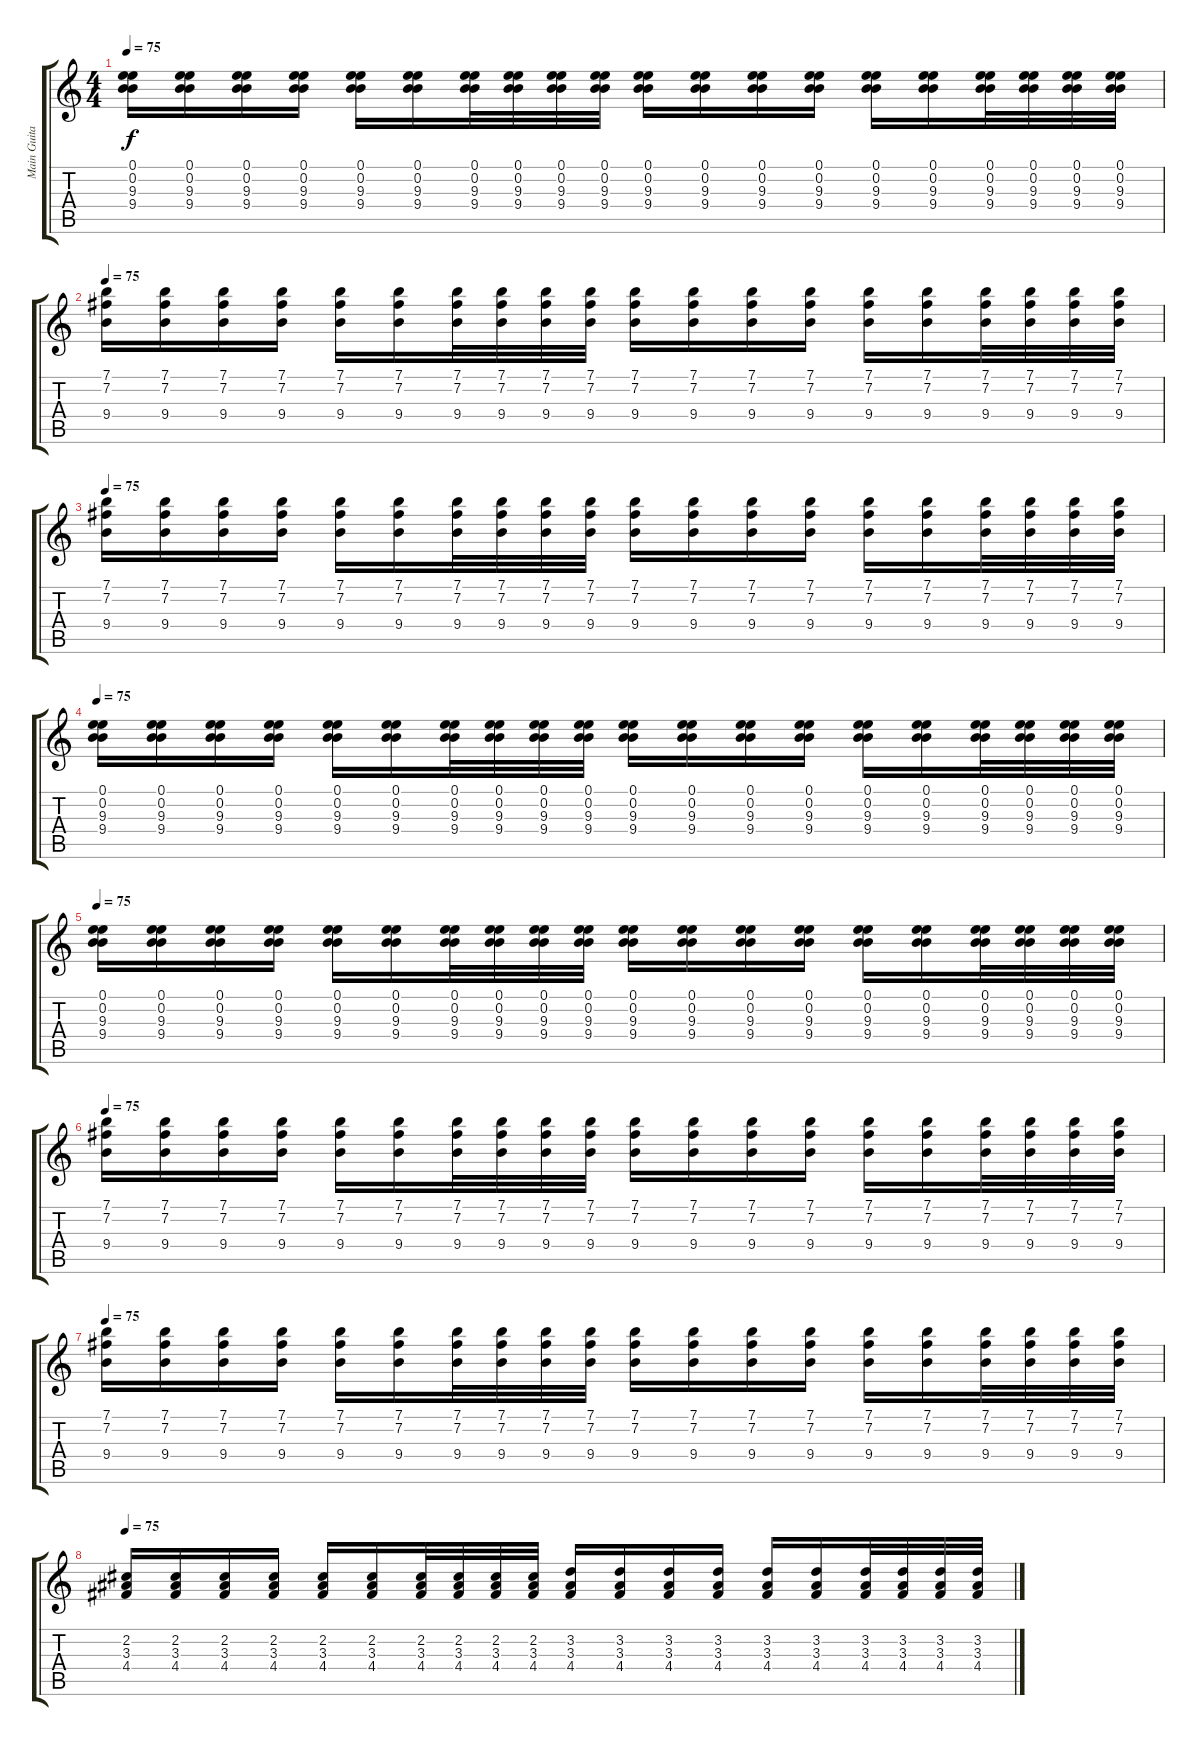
\track ("Main Guitar" "Main Guita") {instrument acousticguitarsteel}
\staff {score tabs}
\tuning (E4 B3 G3 D3 A2 E2) {hide}
\ts (4 4)
\tempo 75
\clef g2
\ks c
(0.1 0.2 9.3 9.4).16{dy f} (0.1 0.2 9.3 9.4).16 (0.1 0.2 9.3 9.4).16 (0.1 0.2 9.3 9.4).16 (0.1 0.2 9.3 9.4).16 (0.1 0.2 9.3 9.4).16 (0.1 0.2 9.3 9.4).32 (0.1 0.2 9.3 9.4).32 (0.1 0.2 9.3 9.4).32 (0.1 0.2 9.3 9.4).32 (0.1 0.2 9.3 9.4).16 (0.1 0.2 9.3 9.4).16 (0.1 0.2 9.3 9.4).16 (0.1 0.2 9.3 9.4).16 (0.1 0.2 9.3 9.4).16 (0.1 0.2 9.3 9.4).16 (0.1 0.2 9.3 9.4).32 (0.1 0.2 9.3 9.4).32 (0.1 0.2 9.3 9.4).32 (0.1 0.2 9.3 9.4).32 |
\tempo 75
(7.1 7.2 9.4).16 (7.1 7.2 9.4).16 (7.1 7.2 9.4).16 (7.1 7.2 9.4).16 (7.1 7.2 9.4).16 (7.1 7.2 9.4).16 (7.1 7.2 9.4).32 (7.1 7.2 9.4).32 (7.1 7.2 9.4).32 (7.1 7.2 9.4).32 (7.1 7.2 9.4).16 (7.1 7.2 9.4).16 (7.1 7.2 9.4).16 (7.1 7.2 9.4).16 (7.1 7.2 9.4).16 (7.1 7.2 9.4).16 (7.1 7.2 9.4).32 (7.1 7.2 9.4).32 (7.1 7.2 9.4).32 (7.1 7.2 9.4).32 |
\tempo 75
(7.1 7.2 9.4).16 (7.1 7.2 9.4).16 (7.1 7.2 9.4).16 (7.1 7.2 9.4).16 (7.1 7.2 9.4).16 (7.1 7.2 9.4).16 (7.1 7.2 9.4).32 (7.1 7.2 9.4).32 (7.1 7.2 9.4).32 (7.1 7.2 9.4).32 (7.1 7.2 9.4).16 (7.1 7.2 9.4).16 (7.1 7.2 9.4).16 (7.1 7.2 9.4).16 (7.1 7.2 9.4).16 (7.1 7.2 9.4).16 (7.1 7.2 9.4).32 (7.1 7.2 9.4).32 (7.1 7.2 9.4).32 (7.1 7.2 9.4).32 |
\tempo 75
(0.1 0.2 9.3 9.4).16 (0.1 0.2 9.3 9.4).16 (0.1 0.2 9.3 9.4).16 (0.1 0.2 9.3 9.4).16 (0.1 0.2 9.3 9.4).16 (0.1 0.2 9.3 9.4).16 (0.1 0.2 9.3 9.4).32 (0.1 0.2 9.3 9.4).32 (0.1 0.2 9.3 9.4).32 (0.1 0.2 9.3 9.4).32 (0.1 0.2 9.3 9.4).16 (0.1 0.2 9.3 9.4).16 (0.1 0.2 9.3 9.4).16 (0.1 0.2 9.3 9.4).16 (0.1 0.2 9.3 9.4).16 (0.1 0.2 9.3 9.4).16 (0.1 0.2 9.3 9.4).32 (0.1 0.2 9.3 9.4).32 (0.1 0.2 9.3 9.4).32 (0.1 0.2 9.3 9.4).32 |
\tempo 75
(0.1 0.2 9.3 9.4).16 (0.1 0.2 9.3 9.4).16 (0.1 0.2 9.3 9.4).16 (0.1 0.2 9.3 9.4).16 (0.1 0.2 9.3 9.4).16 (0.1 0.2 9.3 9.4).16 (0.1 0.2 9.3 9.4).32 (0.1 0.2 9.3 9.4).32 (0.1 0.2 9.3 9.4).32 (0.1 0.2 9.3 9.4).32 (0.1 0.2 9.3 9.4).16 (0.1 0.2 9.3 9.4).16 (0.1 0.2 9.3 9.4).16 (0.1 0.2 9.3 9.4).16 (0.1 0.2 9.3 9.4).16 (0.1 0.2 9.3 9.4).16 (0.1 0.2 9.3 9.4).32 (0.1 0.2 9.3 9.4).32 (0.1 0.2 9.3 9.4).32 (0.1 0.2 9.3 9.4).32 |
\tempo 75
(7.1 7.2 9.4).16 (7.1 7.2 9.4).16 (7.1 7.2 9.4).16 (7.1 7.2 9.4).16 (7.1 7.2 9.4).16 (7.1 7.2 9.4).16 (7.1 7.2 9.4).32 (7.1 7.2 9.4).32 (7.1 7.2 9.4).32 (7.1 7.2 9.4).32 (7.1 7.2 9.4).16 (7.1 7.2 9.4).16 (7.1 7.2 9.4).16 (7.1 7.2 9.4).16 (7.1 7.2 9.4).16 (7.1 7.2 9.4).16 (7.1 7.2 9.4).32 (7.1 7.2 9.4).32 (7.1 7.2 9.4).32 (7.1 7.2 9.4).32 |
\tempo 75
(7.1 7.2 9.4).16 (7.1 7.2 9.4).16 (7.1 7.2 9.4).16 (7.1 7.2 9.4).16 (7.1 7.2 9.4).16 (7.1 7.2 9.4).16 (7.1 7.2 9.4).32 (7.1 7.2 9.4).32 (7.1 7.2 9.4).32 (7.1 7.2 9.4).32 (7.1 7.2 9.4).16 (7.1 7.2 9.4).16 (7.1 7.2 9.4).16 (7.1 7.2 9.4).16 (7.1 7.2 9.4).16 (7.1 7.2 9.4).16 (7.1 7.2 9.4).32 (7.1 7.2 9.4).32 (7.1 7.2 9.4).32 (7.1 7.2 9.4).32 |
\tempo 75
(2.2 3.3 4.4).16 (2.2 3.3 4.4).16 (2.2 3.3 4.4).16 (2.2 3.3 4.4).16 (2.2 3.3 4.4).16 (2.2 3.3 4.4).16 (2.2 3.3 4.4).32 (2.2 3.3 4.4).32 (2.2 3.3 4.4).32 (2.2 3.3 4.4).32 (3.2 3.3 4.4).16 (3.2 3.3 4.4).16 (3.2 3.3 4.4).16 (3.2 3.3 4.4).16 (3.2 3.3 4.4).16 (3.2 3.3 4.4).16 (3.2 3.3 4.4).32 (3.2 3.3 4.4).32 (3.2 3.3 4.4).32 (3.2 3.3 4.4).32
